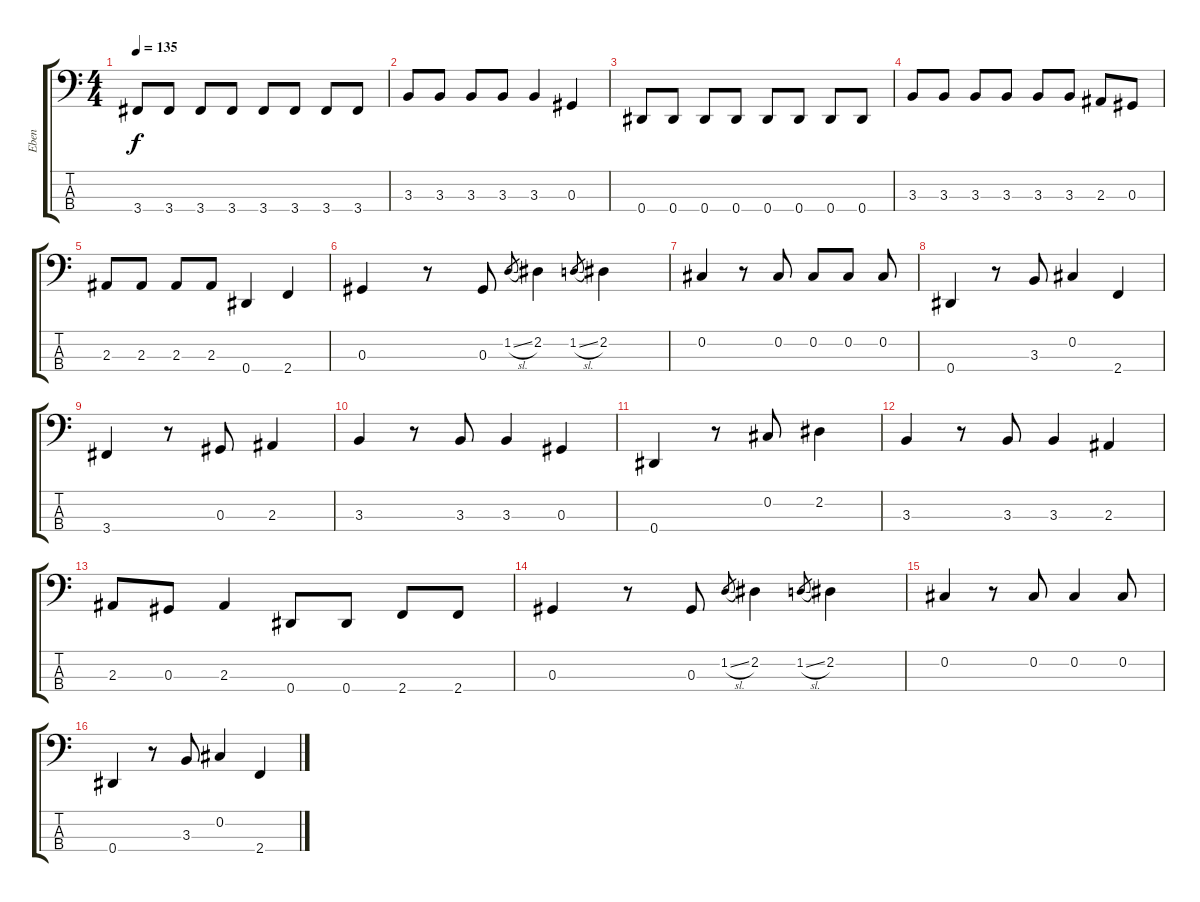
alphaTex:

\track ("Eben" "Eben") {instrument electricbassfinger}
\staff {score tabs}
\tuning (Gb2 Db2 Ab1 Eb1) {hide}
\ts (4 4)
\tempo 135
\clef f4
\ks c
3.4.8{dy f} 3.4.8 3.4.8 3.4.8 3.4.8 3.4.8 3.4.8 3.4.8 |
3.3.8 3.3.8 3.3.8 3.3.8 3.3.4 0.3.4 |
0.4.8 0.4.8 0.4.8 0.4.8 0.4.8 0.4.8 0.4.8 0.4.8 |
3.3.8 3.3.8 3.3.8 3.3.8 3.3.8 3.3.8 2.3.8 0.3.8 |
2.3.8 2.3.8 2.3.8 2.3.8 0.4.4 2.4.4 |
0.3.4 r.8 0.3.8 1.2{sl}.8{gr} 2.2.4 1.2{sl}.8{gr} 2.2.4 |
0.2.4 r.8 0.2.8 0.2.8 0.2.8 0.2.8 |
0.4.4 r.8 3.3.8 0.2.4 2.4.4 |
3.4.4 r.8 0.3.8 2.3.4 |
3.3.4 r.8 3.3.8 3.3.4 0.3.4 |
0.4.4 r.8 0.2.8 2.2.4 |
3.3.4 r.8 3.3.8 3.3.4 2.3.4 |
2.3.8 0.3.8 2.3.4 0.4.8 0.4.8 2.4.8 2.4.8 |
0.3.4 r.8 0.3.8 1.2{sl}.8{gr} 2.2.4 1.2{sl}.8{gr} 2.2.4 |
0.2.4 r.8 0.2.8 0.2.4 0.2.8 |
0.4.4 r.8 3.3.8 0.2.4 2.4.4
